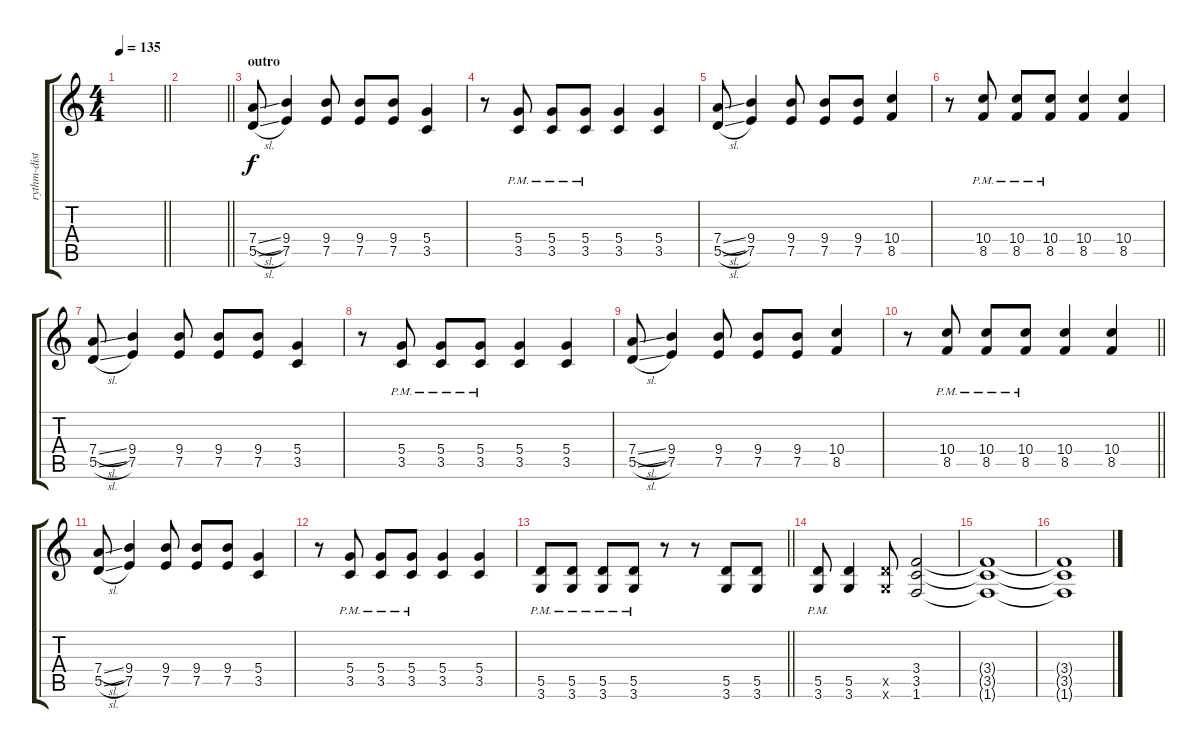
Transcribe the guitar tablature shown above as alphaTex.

\track ("rythm-distr" "rythm-dist") {instrument distortionguitar}
\staff {score tabs}
\tuning (E4 B3 G3 D3 A2 E2) {hide}
\ts (4 4)
\tempo 135
\clef g2
\barLineRight lightlight
\ks c
|
\barLineRight lightlight
|
\section ("" "outro")
(7.4{sl} 5.5{sl}).8 (9.4 7.5).4 (9.4 7.5).8 (9.4 7.5).8 (9.4 7.5).8 (5.4 3.5).4 |
r.8 (5.4 3.5{pm}).8 (5.4{pm} 3.5).8 (5.4{pm} 3.5).8 (5.4 3.5).4 (5.4 3.5).4 |
(7.4{sl} 5.5{sl}).8 (9.4 7.5).4 (9.4 7.5).8 (9.4 7.5).8 (9.4 7.5).8 (10.4 8.5).4 |
r.8 (10.4{pm} 8.5).8 (10.4{pm} 8.5).8 (10.4{pm} 8.5).8 (10.4 8.5).4 (10.4 8.5).4 |
(7.4{sl} 5.5{sl}).8 (9.4 7.5).4 (9.4 7.5).8 (9.4 7.5).8 (9.4 7.5).8 (5.4 3.5).4 |
r.8 (5.4 3.5{pm}).8 (5.4{pm} 3.5).8 (5.4{pm} 3.5).8 (5.4 3.5).4 (5.4 3.5).4 |
(7.4{sl} 5.5{sl}).8 (9.4 7.5).4 (9.4 7.5).8 (9.4 7.5).8 (9.4 7.5).8 (10.4 8.5).4 |
\barLineRight lightlight
r.8 (10.4{pm} 8.5).8 (10.4{pm} 8.5).8 (10.4{pm} 8.5).8 (10.4 8.5).4 (10.4 8.5).4 |
\section ("" "")
(7.4{sl} 5.5{sl}).8 (9.4 7.5).4 (9.4 7.5).8 (9.4 7.5).8 (9.4 7.5).8 (5.4 3.5).4 |
r.8 (5.4{pm} 3.5).8 (5.4{pm} 3.5).8 (5.4{pm} 3.5).8 (5.4 3.5).4 (5.4 3.5).4 |
\barLineRight lightlight
(5.5{pm} 3.6).8 (5.5{pm} 3.6).8 (5.5{pm} 3.6).8 (5.5{pm} 3.6).8 r.8 r.8 (5.5 3.6).8 (5.5 3.6).8 |
(5.5{pm} 3.6).8 (5.5 3.6).4 (5.5{x} 3.6{x}).8 (3.4 3.5 1.6).2 |
(3.4{t} 3.5{t} 1.6{t}).1 |
(3.4{t} 3.5{t} 1.6{t}).1
